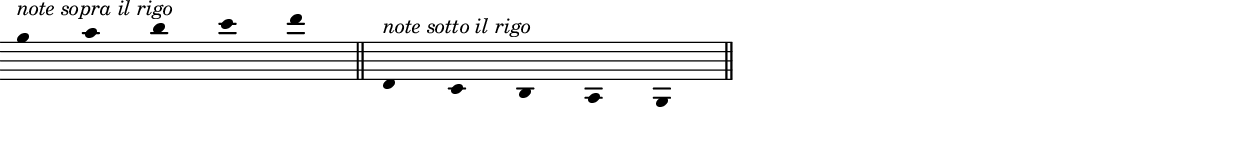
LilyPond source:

%% Generated by lilypond-book
%% Options: [indent=0\mm]
\include "lilypond-book-preamble.ly"


% ****************************************************************
% Start cut-&-pastable-section
% ****************************************************************



\paper {
  indent = 0\mm
}

\layout {
  
}





% ****************************************************************
% ly snippet:
% ****************************************************************
\sourcefileline 95
\include "italiano.ly"   #(set-global-staff-size 17.82 )
    melodia = { \cadenzaOff \autoBeamOff \set Score.timing = ##f
    \relative do' { \override Staff.Stem #'transparent = ##t \clef treble
    sol''4 ^\markup { \italic "note sopra il rigo" } la si do re     \bar "||"
    re,,4  ^\markup { \italic "note sotto il rigo" } do si la sol    \bar "||" } }
    \score {
    \new Staff << \new Voice = "one" { \melodia }  >>
    \layout { line-width = #124 \context { \Staff \remove "Time_signature_engraver" \remove "Clef_engraver" }
      ragged-last = ##f } }
    


% ****************************************************************
% end ly snippet
% ****************************************************************
